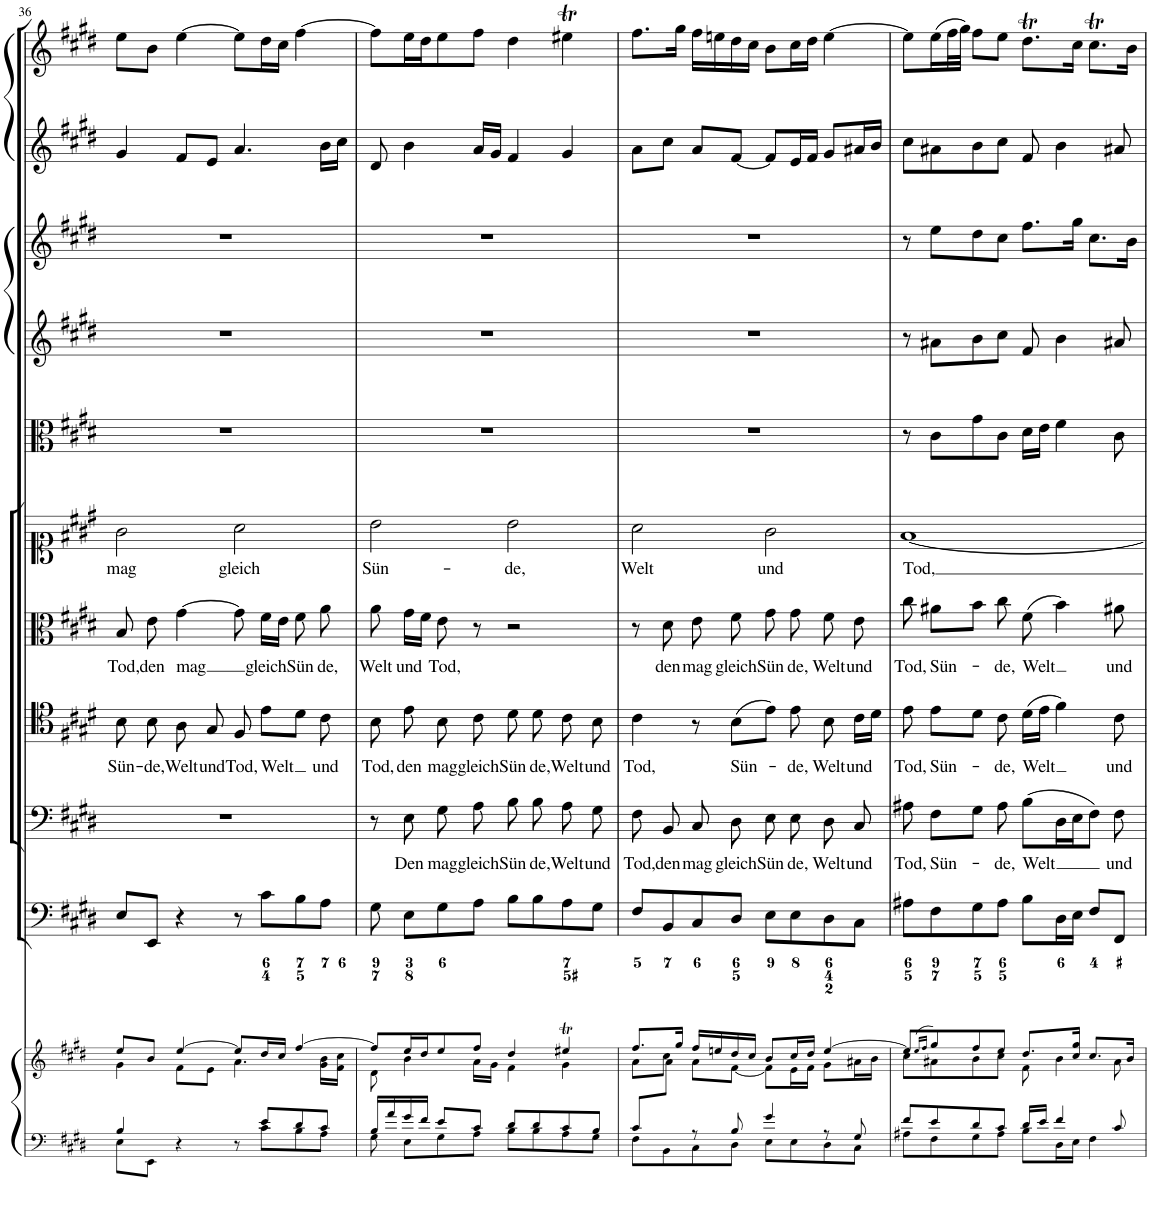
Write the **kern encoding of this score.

**kern	**kern	**kern	**kern	**text	**kern	**text	**kern	**text	**kern	**text	**kern	**kern	**kern	**kern	**kern
*part11	*part11	*part10	*part9	*part9	*part8	*part8	*part7	*part7	*part6	*part6	*part5	*part4	*part3	*part2	*part1
*staff12	*staff11	*staff10	*staff9	*staff9	*staff8	*staff8	*staff7	*staff7	*staff6	*staff6	*staff5	*staff4	*staff3	*staff2	*staff1
*I"Piano reduction	*	*I"Continuo	*I"Basso	*	*I"Tenore	*	*I"Alto	*	*I"Soprano	*	*I"Viola	*I"Violino II	*I"Violino I	*I"Oboe d'amore II	*I"Oboe d'amore I
*I'Pno	*	*	*	*	*	*	*	*	*	*	*I'Vla	*I'Vln	*I'Vln	*I'Ob	*I'Ob
!!LO:PB:g=z
*clefF4	*clefG2	*clefF4	*clefF4	*	*clefC4	*	*clefC3	*	*clefC1	*	*clefC3	*clefG2	*clefG2	*clefG2	*clefG2
*k[f#c#g#d#]	*k[f#c#g#d#]	*k[f#c#g#d#]	*k[f#c#g#d#]	*	*k[f#c#g#d#]	*	*k[f#c#g#d#]	*	*k[f#c#g#d#]	*	*k[f#c#g#d#]	*k[f#c#g#d#]	*k[f#c#g#d#]	*k[f#c#g#d#]	*k[f#c#g#d#]
*M4/4	*M4/4	*M4/4	*M4/4	*	*M4/4	*	*M4/4	*	*M4/4	*	*M4/4	*M4/4	*M4/4	*M4/4	*M4/4
*met(c)	*met(c)	*met(c)	*met(c)	*	*met(c)	*	*met(c)	*	*met(c)	*	*met(c)	*met(c)	*met(c)	*met(c)	*met(c)
=36	=36	=36	=36	=36	=36	=36	=36	=36	=36	=36	=36	=36	=36	=36	=36
*^	*^	*	*	*	*	*	*	*	*	*	*	*	*	*	*
!	!	!	!	!	!	!	!	!LO:LY:b	!	!LO:LY:b	!	!LO:LY:b	!	!	!	!	!
4B/	8E\L	8ee/L	4g#\	8E/L	1r	.	8B\	Sün-	8B/	Tod,	2g#\	mag	1r	1r	1r	4g#/	8ee\L
!	!	!	!	!	!	!	!	!LO:LY:b	!	!LO:LY:b	!	!	!	!	!	!	!
.	8EE\J	8b/J	.	8EE/J	.	.	8B\	-de,	8e\	den	.	.	.	.	.	.	8b\J
!	!	!	!	!	!	!	!	!LO:LY:b	!	!LO:LY:b	!	!	!	!	!	!	!
4r	4ryy	[4ee/	8f#\L	4r	.	.	8A\	Welt	[4g#\	mag	.	.	.	.	.	8f#/L	[4ee\
!	!	!	!	!	!	!	!	!LO:LY:b	!	!	!	!	!	!	!	!	!
.	.	.	8e\J	.	.	.	8G#/	und	.	.	.	.	.	.	.	8e/J	.
!	!	!	!	!	!	!	!	!LO:LY:b	!	!	!	!LO:LY:b	!	!	!	!	!
8r	8ryy	8ee/L]	4.a\	8r	.	.	8F#/	Tod,	8g#\]	.	2a\	gleich	.	.	.	4.a/	8ee\L]
!	!	!	!	!	!	!	!	!LO:LY:b	!	!LO:LY:b	!	!	!	!	!	!	!
8e/L	8c#\L	16dd#/L	.	8c#\L	.	.	8e\L	Welt	16f#\LL	gleich	.	.	.	.	.	.	16dd#\L
.	.	16cc#/JJ	.	.	.	.	.	.	16e\JJ	.	.	.	.	.	.	.	16cc#\JJ
!	!	!	!	!	!	!	!	!	!	!LO:LY:b	!	!	!	!	!	!	!
8d#/	8B\	[4ff#/	.	8B\	.	.	8d#\J	.	8f#\	Sün-	.	.	.	.	.	.	[4ff#\
!	!	!	!	!	!	!	!	!LO:LY:b	!	!LO:LY:b	!	!	!	!	!	!	!
8c#/J	8A\J	.	16g#\ 16b\LL	8A\J	.	.	8c#\	und	8a\	-de,	.	.	.	.	.	16b\LL	.
.	.	.	16f#\ 16cc#\JJ	.	.	.	.	.	.	.	.	.	.	.	.	16cc#\JJ	.
=37	=37	=37	=37	=37	=37	=37	=37	=37	=37	=37	=37	=37	=37	=37	=37	=37	=37
!	!	!	!	!	!	!	!	!LO:LY:b	!	!LO:LY:b	!	!LO:LY:b	!	!	!	!	!
16B/LL	8G#\	8ff#/L]	8d#\	8G#\	8r	.	8B\	Tod,	8a\	Welt	2b\	Sün-	1r	1r	1r	8d#/	8ff#\L]
16a/	.	.	.	.	.	.	.	.	.	.	.	.	.	.	.	.	.
!	!	!	!	!	!	!LO:LY:b	!	!LO:LY:b	!	!LO:LY:b	!	!	!	!	!	!	!
16g#/	8E\L	16ee/L	4b\	8E\L	8E\	Den	8e\	den	16g#\LL	und	.	.	.	.	.	4b\	16ee\L
16f#/JJ	.	16dd#/J	.	.	.	.	.	.	16f#\JJ	.	.	.	.	.	.	.	16dd#\J
!	!	!	!	!	!	!LO:LY:b	!	!LO:LY:b	!	!LO:LY:b	!	!	!	!	!	!	!
8e/L	8G#\	8ee/	.	8G#\	8G#\	mag	8B\	mag	8e\	Tod,	.	.	.	.	.	.	8ee\
!	!	!	!	!	!	!LO:LY:b	!	!LO:LY:b	!	!	!	!	!	!	!	!	!
8c#/J	8A\J	8ff#/J	16a\LL	8A\J	8A\	gleich	8c#\	gleich	8r	.	.	.	.	.	.	16a/LL	8ff#\J
.	.	.	16g#\JJ	.	.	.	.	.	.	.	.	.	.	.	.	16g#/JJ	.
!	!	!	!	!	!	!LO:LY:b	!	!LO:LY:b	!	!	!	!LO:LY:b	!	!	!	!	!
8d#/L	8B\L	4dd#/	4f#\	8B\L	8B\	Sün-	8d#\	Sün-	2r	.	2b\	-de,	.	.	.	4f#/	4dd#\
!	!	!	!	!	!	!LO:LY:b	!	!LO:LY:b	!	!	!	!	!	!	!	!	!
8d#/	8B\	.	.	8B\	8B\	-de,	8d#\	-de,	.	.	.	.	.	.	.	.	.
!	!	!	!	!	!	!LO:LY:b	!	!LO:LY:b	!	!	!	!	!	!	!	!	!
8c#/	8A\	4ee#Xt/	4g#\	8A\	8A\	Welt	8c#\	Welt	.	.	.	.	.	.	.	4g#/	4ee#Xt\
!	!	!	!	!	!	!LO:LY:b	!	!LO:LY:b	!	!	!	!	!	!	!	!	!
8B/J	8G#\J	.	.	8G#\J	8G#\	und	8B\	und	.	.	.	.	.	.	.	.	.
=38	=38	=38	=38	=38	=38	=38	=38	=38	=38	=38	=38	=38	=38	=38	=38	=38	=38
*	*	*	*^	*	*	*	*	*	*	*	*	*	*	*	*	*	*
!	!	!	!	!	!	!	!LO:LY:b	!	!LO:LY:b	!	!	!	!LO:LY:b	!	!	!	!	!
8c#/L	8F#\L	8.ff#/L	8a\L	8ryy	8F#/L	8F#\	Tod,	4c#\	Tod,	8r	.	2a\	Welt	1r	1r	1r	8a\L	8.ff#\L
!	!	!	!	!	!	!	!LO:LY:b	!	!	!	!LO:LY:b	!	!	!	!	!	!	!
8ryy	8BB\	.	8cc#\J	8a\J	8BB/	8BB/	den	.	.	8d#\	den	.	.	.	.	.	8cc#\J	.
.	.	16gg#/Jk	.	.	.	.	.	.	.	.	.	.	.	.	.	.	.	16gg#\Jk
!	!	!	!	!	!	!	!LO:LY:b	!	!	!	!LO:LY:b	!	!	!	!	!	!	!
8r	8C#\	16ff#/LL	8a\L	2.ryy	8C#/	8C#/	mag	8r	.	8e\	mag	.	.	.	.	.	8a/L	16ff#\LL
.	.	16een/	.	.	.	.	.	.	.	.	.	.	.	.	.	.	.	16een\
!	!	!	!	!	!	!	!LO:LY:b	!	!LO:LY:b	!	!LO:LY:b	!	!	!	!	!	!	!
8B/	8D#\J	16dd#/	[8f#\J	.	8D#/J	8D#\	gleich	(8B\L	Sün-	8f#\	gleich	.	.	.	.	.	[8f#/J	16dd#\
.	.	16cc#/JJ	.	.	.	.	.	.	.	.	.	.	.	.	.	.	.	16cc#\JJ
!	!	!	!	!	!	!	!LO:LY:b	!	!	!	!LO:LY:b	!	!LO:LY:b	!	!	!	!	!
4g#/	8E\L	8b/L	8f#\L]	.	8E\L	8E\	Sün-	8e\J)	.	8g#\	Sün-	2g#\	und	.	.	.	8f#/L]	8b\L
!	!	!	!	!	!	!	!LO:LY:b	!	!LO:LY:b	!	!LO:LY:b	!	!	!	!	!	!	!
.	8E\	16cc#/L	16e\L	.	8E\	8E\	-de,	8e\	-de,	8g#\	-de,	.	.	.	.	.	16e/L	16cc#\L
.	.	16dd#/JJ	16f#\JJ	.	.	.	.	.	.	.	.	.	.	.	.	.	16f#/JJ	16dd#\JJ
!	!	!	!	!	!	!	!LO:LY:b	!	!LO:LY:b	!	!LO:LY:b	!	!	!	!	!	!	!
8r	8D#\	[4ee/	8g#\L	.	8D#\	8D#\	Welt	8B\	Welt	8f#\	Welt	.	.	.	.	.	8g#/L	[4ee\
!	!	!	!	!	!	!	!LO:LY:b	!	!LO:LY:b	!	!LO:LY:b	!	!	!	!	!	!	!
8G#/	8C#\J	.	16a#X\L	.	8C#\J	8C#/	und	16c#\LL	und	8e\	und	.	.	.	.	.	16a#X/L	.
.	.	.	16b\JJ	.	.	.	.	16d#\JJ	.	.	.	.	.	.	.	.	16b/JJ	.
*	*	*	*v	*v	*	*	*	*	*	*	*	*	*	*	*	*	*	*
=39	=39	=39	=39	=39	=39	=39	=39	=39	=39	=39	=39	=39	=39	=39	=39	=39	=39
!	!	!	!	!	!	!LO:LY:b	!	!LO:LY:b	!	!LO:LY:b	!	!LO:LY:b	!	!	!	!	!
8f#/L	8A#X\L	8ee/L]	8cc#\L	8A#X\L	8A#X\	Tod,	8e\	Tod,	8cc#\	Tod,	[1f#	Tod,	8r	8r	8r	8cc#\L	8ee\L]
.	.	(16qee/LL	.	.	.	.	.	.	.	.	.	.	.	.	.	.	.
.	.	16qff#/JJ	.	.	.	.	.	.	.	.	.	.	.	.	.	.	.
!	!	!	!	!	!	!LO:LY:b	!	!LO:LY:b	!	!LO:LY:b	!	!	!	!	!	!	!
8e/	8F#\	8gg#/)	8a#X\	8F#\	8F#\L	Sün-	8e\L	Sün-	8a#X\L	Sün-	.	.	8c#\L	8a#X\L	8ee\L	8a#X\	(16ee\L
.	.	.	.	.	.	.	.	.	.	.	.	.	.	.	.	.	32ff#\L
.	.	.	.	.	.	.	.	.	.	.	.	.	.	.	.	.	32gg#\JJJ)
8d#/	8G#\	8ff#/	8b\	8G#\	8G#\J	.	8d#\J	.	8b\J	.	.	.	8g#\	8b\	8dd#\	8b\	8ff#\L
!	!	!	!	!	!	!LO:LY:b	!	!LO:LY:b	!	!LO:LY:b	!	!	!	!	!	!	!
8c#/J	8A#\J	8ee/J	8cc#\J	8A#\J	8A#\	-de,	8c#\	-de,	8cc#\	-de,	.	.	8c#\J	8cc#\J	8cc#\J	8cc#\J	8ee\J
!	!	!	!	!	!	!LO:LY:b	!	!LO:LY:b	!	!LO:LY:b	!	!	!	!	!	!	!
16d#/LL	8B\L	8.dd#/L	8f#\	8B\L	(8B\L	Welt	(16d#\LL	Welt	(8f#\	Welt	.	.	16d#\LL	8f#/	8.ff#\L	8f#/	8.dd#t\L
16e/JJ	.	.	.	.	.	.	16e\JJ	.	.	.	.	.	16e\JJ	.	.	.	.
4f#/	16D#\L	.	4b\	16D#\L	16D#\L	.	4f#\)	.	4b\)	.	.	.	4f#\	4b\	.	4b\	.
.	16E\JJ	16cc#/ 16gg#/Jk	.	16E\JJ	16E\J	.	.	.	.	.	.	.	.	.	16gg#\Jk	.	16cc#\Jk
.	4F#\	8.cc#/L	.	8F#/L	8F#\J)	.	.	.	.	.	.	.	.	.	8.cc#\L	.	8.cc#T\L
!	!	!	!	!	!	!LO:LY:b	!	!LO:LY:b	!	!LO:LY:b	!	!	!	!	!	!	!
8c#/	.	.	8a#\	8FF#/J	8F#\	und	8c#\	und	8a#X\	und	.	.	8c#\	8a#X/	.	8a#X/	.
.	.	16b/Jk	.	.	.	.	.	.	.	.	.	.	.	.	16b\Jk	.	16b\Jk
*v	*v	*	*	*	*	*	*	*	*	*	*	*	*	*	*	*	*
*	*v	*v	*	*	*	*	*	*	*	*	*	*	*	*	*	*
=	=	=	=	=	=	=	=	=	=	=	=	=	=	=	=
*-	*-	*-	*-	*-	*-	*-	*-	*-	*-	*-	*-	*-	*-	*-	*-
